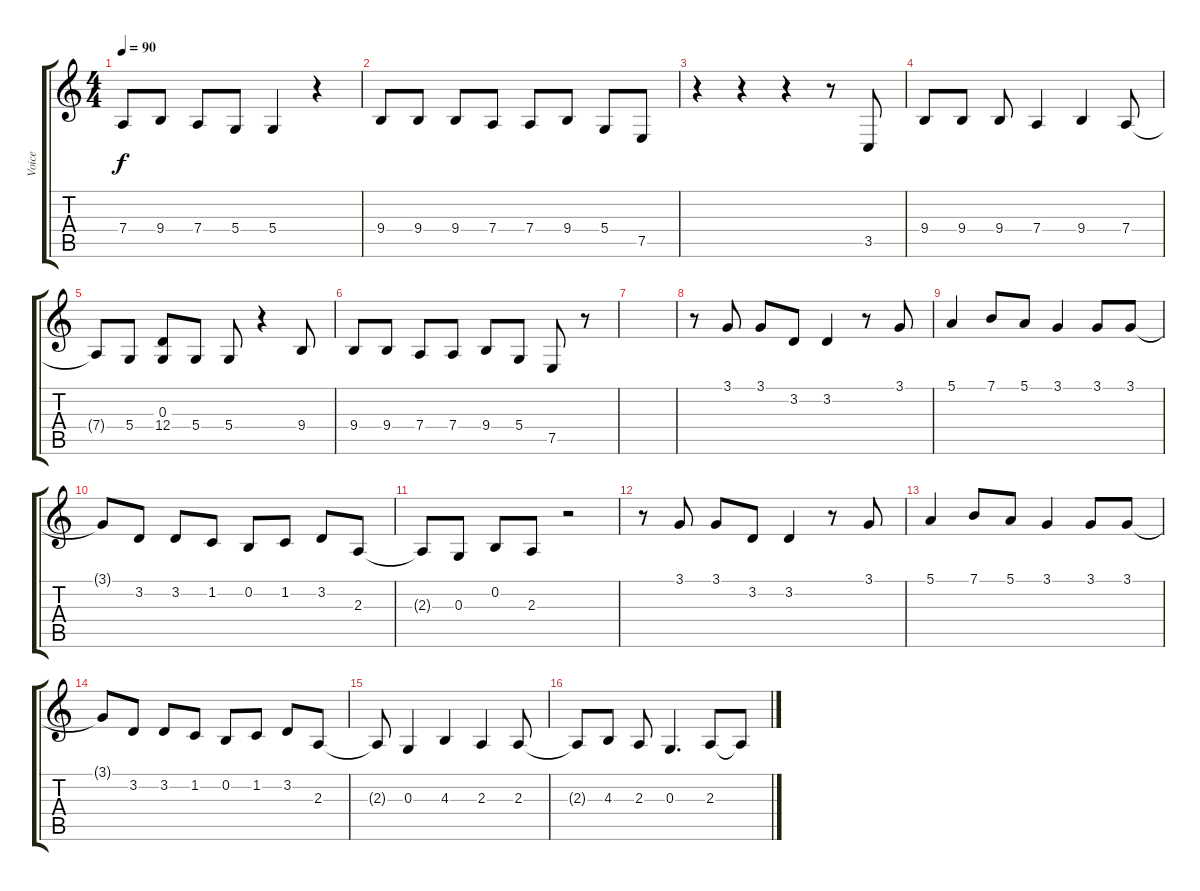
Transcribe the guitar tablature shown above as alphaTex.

\track ("Voice" "Voice") {instrument harmonica}
\staff {score tabs}
\tuning (E4 B3 G3 D3 A2 E2) {hide}
\ts (4 4)
\tempo 90
\clef g2
\ks c
7.4.8{dy f} 9.4.8 7.4.8 5.4.8 5.4.4 r.4 |
9.4.8 9.4.8 9.4.8 7.4.8 7.4.8 9.4.8 5.4.8 7.5.8 |
r.4 r.4 r.4 r.8 3.5.8 |
9.4.8 9.4.8 9.4.8 7.4.4 9.4.4 7.4.8 |
7.4{t}.8 5.4.8 (0.3 12.4).8 5.4.8 5.4.8 r.4 9.4.8 |
9.4.8 9.4.8 7.4.8 7.4.8 9.4.8 5.4.8 7.5.8 r.8 |
|
r.8 3.1.8 3.1.8 3.2.8 3.2.4 r.8 3.1.8 |
5.1.4 7.1.8 5.1.8 3.1.4 3.1.8 3.1.8 |
3.1{t}.8 3.2.8 3.2.8 1.2.8 0.2.8 1.2.8 3.2.8 2.3.8 |
2.3{t}.8 0.3.8 0.2.8 2.3.8 r.2 |
r.8 3.1.8 3.1.8 3.2.8 3.2.4 r.8 3.1.8 |
5.1.4 7.1.8 5.1.8 3.1.4 3.1.8 3.1.8 |
3.1{t}.8 3.2.8 3.2.8 1.2.8 0.2.8 1.2.8 3.2.8 2.3.8 |
2.3{t}.8 0.3.4 4.3.4 2.3.4 2.3.8 |
2.3{t}.8 4.3.8 2.3.8 0.3.4{d} 2.3.8 2.3{t}.8
